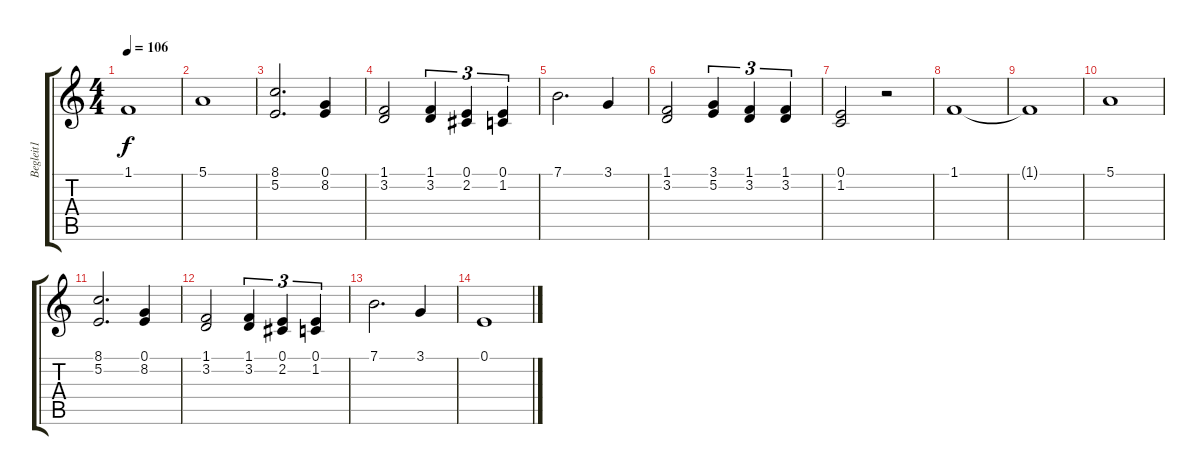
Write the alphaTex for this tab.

\track ("Begleit1" "Begleit1") {instrument lead1square bank 7}
\staff {score tabs}
\tuning (E4 B3 G3 D3 A2 E2) {hide}
\ts (4 4)
\tempo 106
\clef g2
\ks c
1.1{t}.1{dy f} |
5.1.1 |
(8.1 5.2).2{d} (0.1 8.2).4 |
(1.1 3.2).2 (1.1 3.2).4{tu (3 2)} (0.1 2.2).4{tu (3 2)} (0.1 1.2).4{tu (3 2)} |
7.1.2{d} 3.1.4 |
(1.1 3.2).2 (3.1 5.2).4{tu (3 2)} (1.1 3.2).4{tu (3 2)} (1.1 3.2).4{tu (3 2)} |
(0.1 1.2).2 r.2 |
1.1.1 |
1.1{t}.1 |
5.1.1 |
(8.1 5.2).2{d} (0.1 8.2).4 |
(1.1 3.2).2 (1.1 3.2).4{tu (3 2)} (0.1 2.2).4{tu (3 2)} (0.1 1.2).4{tu (3 2)} |
7.1.2{d} 3.1.4 |
0.1.1
